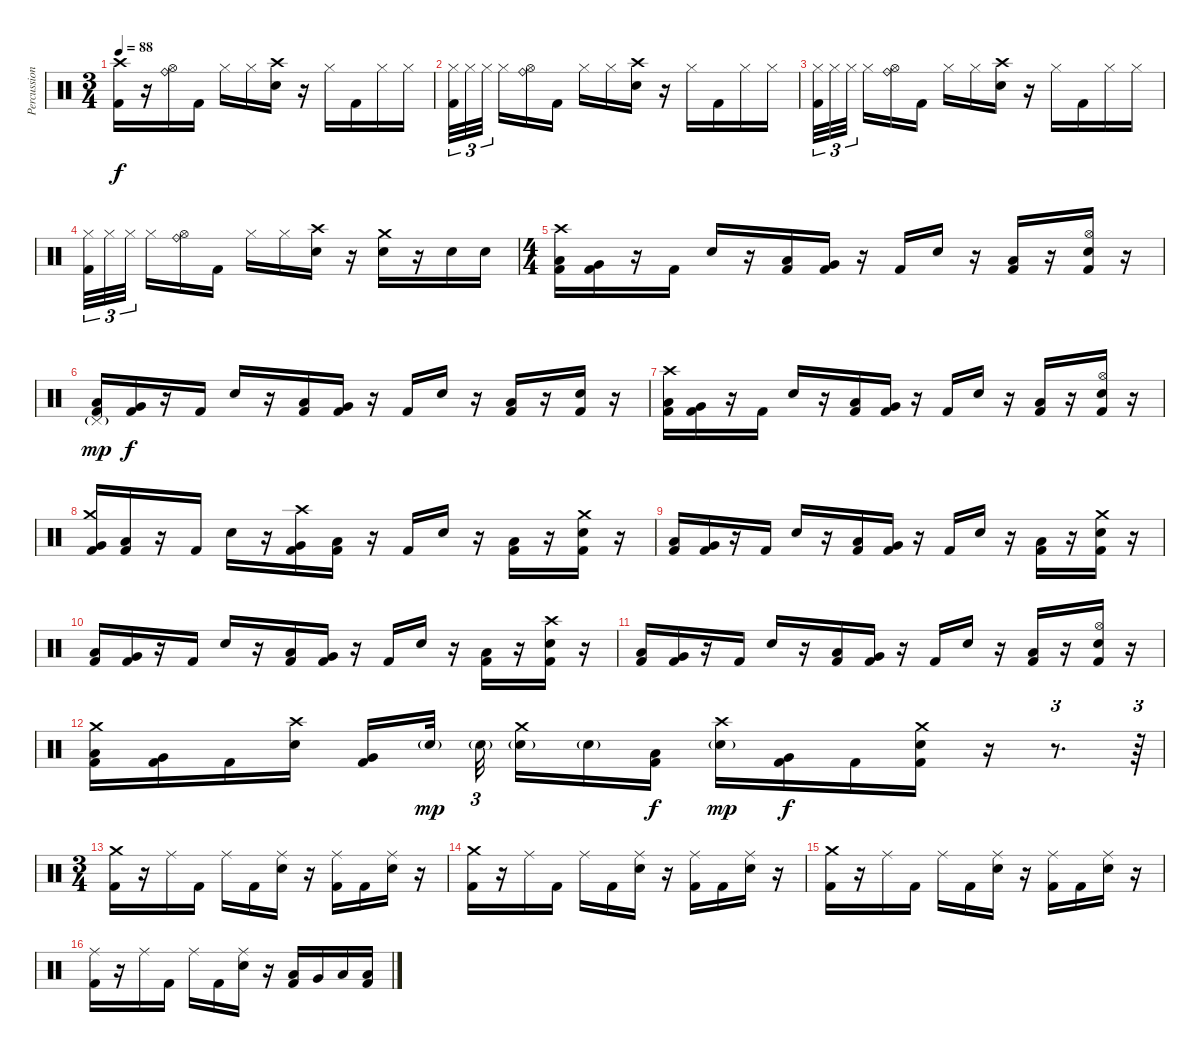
\track ("Percussion" "Percussion") {instrument percussion}
\staff {score}
\articulation defaults
\ts (3 4)
\tempo 88
\clef neutral
\ks c
("Crash high (hit)" "Kick (hit) 2").16{dy f} r.16 ("Hi-Hat (open)" "Ride (bell)").16 "Kick (hit) 2".16 "Hi-Hat (closed)".16 "Hi-Hat (closed)".16 ("Crash high (hit)" "Electric Snare (hit)").16 r.16 "Hi-Hat (closed)".16 "Kick (hit) 2".16 "Hi-Hat (closed)".16 "Hi-Hat (closed)".16 |
("Hi-Hat (closed)" "Kick (hit) 2").32{tu (3 2)} "Hi-Hat (closed)".32{tu (3 2)} "Hi-Hat (closed)".32{tu (3 2) beam splitsecondary} "Hi-Hat (closed)".16 ("Hi-Hat (open)" "Ride (bell)").16 "Kick (hit) 2".16 "Hi-Hat (closed)".16 "Hi-Hat (closed)".16 ("Crash high (hit)" "Electric Snare (hit)").16 r.16 "Hi-Hat (closed)".16 "Kick (hit) 2".16 "Hi-Hat (closed)".16 "Hi-Hat (closed)".16 |
("Hi-Hat (closed)" "Kick (hit) 2").32{tu (3 2)} "Hi-Hat (closed)".32{tu (3 2)} "Hi-Hat (closed)".32{tu (3 2) beam splitsecondary} "Hi-Hat (closed)".16 ("Hi-Hat (open)" "Ride (bell)").16 "Kick (hit) 2".16 "Hi-Hat (closed)".16 "Hi-Hat (closed)".16 ("Crash high (hit)" "Electric Snare (hit)").16 r.16 "Hi-Hat (closed)".16 "Kick (hit) 2".16 "Hi-Hat (closed)".16 "Hi-Hat (closed)".16 |
("Hi-Hat (closed)" "Kick (hit) 2").32{tu (3 2)} "Hi-Hat (closed)".32{tu (3 2)} "Hi-Hat (closed)".32{tu (3 2) beam splitsecondary} "Hi-Hat (closed)".16 ("Hi-Hat (open)" "Ride (bell)").16 "Kick (hit) 2".16 "Hi-Hat (closed)".16 "Hi-Hat (closed)".16 ("Crash high (hit)" "Electric Snare (hit)").16 r.16 ("Crash medium (hit)" "Electric Snare (hit)").16 r.16 "Electric Snare (hit)".16 "Electric Snare (hit)".16 |
\ts (4 4)
("Crash high (hit)" "Low Floor Tom (hit)" "Kick (hit) 2").16 ("Very Low Tom (hit)" "Kick (hit) 2").16 r.16 "Kick (hit) 2".16 "Electric Snare (hit)".16 r.16 ("Low Floor Tom (hit)" "Kick (hit) 2").16 ("Very Low Tom (hit)" "Kick (hit) 2").16 r.16 "Kick (hit) 2".16 "Electric Snare (hit)".16 r.16 ("Low Floor Tom (hit)" "Kick (hit) 2").16 r.16 ("Hi-Hat (open)" "Electric Snare (hit)" "Kick (hit) 2").16 r.16 |
("Pedal Hi-Hat (hit)"{g} "Low Floor Tom (hit)" "Kick (hit) 2").16{dy mp} ("Very Low Tom (hit)" "Kick (hit) 2").16{dy f} r.16 "Kick (hit) 2".16 "Electric Snare (hit)".16 r.16 ("Low Floor Tom (hit)" "Kick (hit) 2").16 ("Very Low Tom (hit)" "Kick (hit) 2").16 r.16 "Kick (hit) 2".16 "Electric Snare (hit)".16 r.16 ("Low Floor Tom (hit)" "Kick (hit) 2").16 r.16 ("Electric Snare (hit)" "Kick (hit) 2").16 r.16 |
("Crash high (hit)" "Low Floor Tom (hit)" "Kick (hit) 2").16 ("Very Low Tom (hit)" "Kick (hit) 2").16 r.16 "Kick (hit) 2".16 "Electric Snare (hit)".16 r.16 ("Low Floor Tom (hit)" "Kick (hit) 2").16 ("Very Low Tom (hit)" "Kick (hit) 2").16 r.16 "Kick (hit) 2".16 "Electric Snare (hit)".16 r.16 ("Low Floor Tom (hit)" "Kick (hit) 2").16 r.16 ("Hi-Hat (open)" "Electric Snare (hit)" "Kick (hit) 2").16 r.16 |
("Crash medium (hit)" "Very Low Tom (hit)" "Kick (hit) 2").16 ("Low Floor Tom (hit)" "Kick (hit) 2").16 r.16 "Kick (hit) 2".16 "Electric Snare (hit)".16 r.16 ("Crash high (hit)" "Very Low Tom (hit)" "Kick (hit) 2").16 ("Low Floor Tom (hit)" "Kick (hit) 2").16 r.16 "Kick (hit) 2".16 "Electric Snare (hit)".16 r.16 ("Low Floor Tom (hit)" "Kick (hit) 2").16 r.16 ("Crash medium (hit)" "Electric Snare (hit)" "Kick (hit) 2").16 r.16 |
("Low Floor Tom (hit)" "Kick (hit) 2").16 ("Very Low Tom (hit)" "Kick (hit) 2").16 r.16 "Kick (hit) 2".16 "Electric Snare (hit)".16 r.16 ("Low Floor Tom (hit)" "Kick (hit) 2").16 ("Very Low Tom (hit)" "Kick (hit) 2").16 r.16 "Kick (hit) 2".16 "Electric Snare (hit)".16 r.16 ("Low Floor Tom (hit)" "Kick (hit) 2").16 r.16 ("Crash medium (hit)" "Electric Snare (hit)" "Kick (hit) 2").16 r.16 |
("Low Floor Tom (hit)" "Kick (hit) 2").16 ("Very Low Tom (hit)" "Kick (hit) 2").16 r.16 "Kick (hit) 2".16 "Electric Snare (hit)".16 r.16 ("Low Floor Tom (hit)" "Kick (hit) 2").16 ("Very Low Tom (hit)" "Kick (hit) 2").16 r.16 "Kick (hit) 2".16 "Electric Snare (hit)".16 r.16 ("Low Floor Tom (hit)" "Kick (hit) 2").16 r.16 ("Crash high (hit)" "Electric Snare (hit)" "Kick (hit) 2").16 r.16 |
("Low Floor Tom (hit)" "Kick (hit) 2").16 ("Very Low Tom (hit)" "Kick (hit) 2").16 r.16 "Kick (hit) 2".16 "Electric Snare (hit)".16 r.16 ("Low Floor Tom (hit)" "Kick (hit) 2").16 ("Very Low Tom (hit)" "Kick (hit) 2").16 r.16 "Kick (hit) 2".16 "Electric Snare (hit)".16 r.16 ("Low Floor Tom (hit)" "Kick (hit) 2").16 r.16 ("Hi-Hat (open)" "Electric Snare (hit)" "Kick (hit) 2").16 r.16 |
("Crash medium (hit)" "Low Floor Tom (hit)" "Kick (hit) 2").16 ("Very Low Tom (hit)" "Kick (hit) 2").16 "Kick (hit) 2".16 ("Crash high (hit)" "Electric Snare (hit)").16 ("Very Low Tom (hit)" "Kick (hit) 2").16 "Electric Snare (hit)"{g}.32{dy mp beam splitsecondary} "Electric Snare (hit)"{g}.32{tu (3 2) beam splitsecondary} ("Crash medium (hit)" "Electric Snare (hit)"{g}).16 "Electric Snare (hit)"{g}.16 ("Low Floor Tom (hit)" "Kick (hit) 2").16{dy f} ("Crash high (hit)" "Electric Snare (hit)"{g}).16{dy mp} ("Very Low Tom (hit)" "Kick (hit) 2").16{dy f} "Kick (hit) 2".16 ("Crash medium (hit)" "Electric Snare (hit)" "Kick (hit) 2").16 r.16 r.8{d tu (3 2)} r.64{tu (3 2)} |
\ts (3 4)
("Crash medium (hit)" "Kick (hit) 2").16 r.16 "Ride (middle)".16 "Kick (hit) 2".16 "Ride (middle)".16 "Kick (hit) 2".16 ("Ride (middle)" "Electric Snare (hit)").16 r.16 ("Ride (middle)" "Kick (hit) 2").16 "Kick (hit) 2".16 ("Ride (middle)" "Electric Snare (hit)").16 r.16 |
("Crash medium (hit)" "Kick (hit) 2").16 r.16 "Ride (middle)".16 "Kick (hit) 2".16 "Ride (middle)".16 "Kick (hit) 2".16 ("Ride (middle)" "Electric Snare (hit)").16 r.16 ("Ride (middle)" "Kick (hit) 2").16 "Kick (hit) 2".16 ("Ride (middle)" "Electric Snare (hit)").16 r.16 |
("Crash medium (hit)" "Kick (hit) 2").16 r.16 "Ride (middle)".16 "Kick (hit) 2".16 "Ride (middle)".16 "Kick (hit) 2".16 ("Ride (middle)" "Electric Snare (hit)").16 r.16 ("Ride (middle)" "Kick (hit) 2").16 "Kick (hit) 2".16 ("Ride (middle)" "Electric Snare (hit)").16 r.16 |
("Ride (middle)" "Kick (hit) 2").16 r.16 "Ride (middle)".16 "Kick (hit) 2".16 "Ride (middle)".16 "Kick (hit) 2".16 ("Ride (middle)" "Electric Snare (hit)").16 r.16 ("Low Tom (hit)" "Kick (hit) 2").16 "Very Low Tom (hit)".16 "Low Floor Tom (hit)".16 ("Low Floor Tom (hit)" "Kick (hit) 2").16
